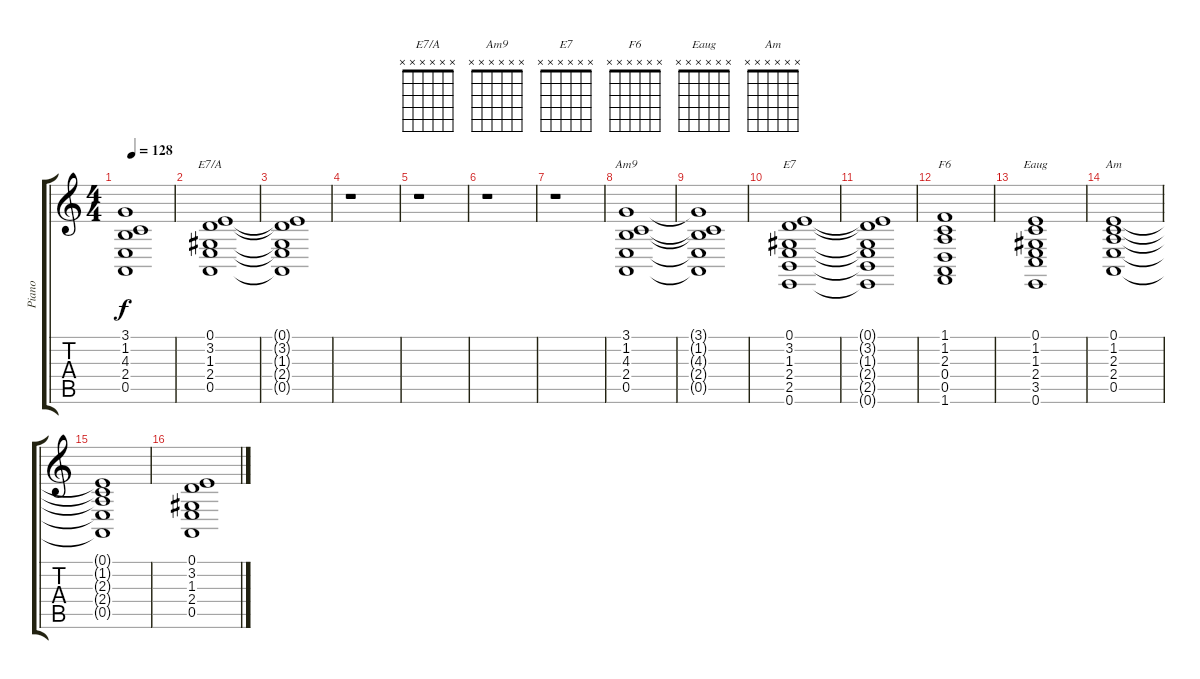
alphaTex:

\track ("Piano" "Piano") {instrument electricpiano1}
\staff {score tabs}
\tuning (E4 B3 G3 D3 A2 E2) {hide}
\chord ("E7/A" x x x x x x) {firstfret 0}
\chord ("Am9" x x x x x x) {firstfret 0}
\chord ("E7" x x x x x x) {firstfret 0}
\chord ("F6" x x x x x x) {firstfret 0}
\chord ("Eaug" x x x x x x) {firstfret 0}
\chord ("Am" x x x x x x) {firstfret 0}
\ts (4 4)
\tempo 128
\clef g2
\ks c
(3.1{t} 1.2{t} 4.3{t} 2.4{t} 0.5{t}).1{dy f} |
(0.1 3.2 1.3 2.4 0.5).1{ch "E7/A"} |
(0.1{t} 3.2{t} 1.3{t} 2.4{t} 0.5{t}).1 |
r.1 |
r.1 |
r.1 |
r.1 |
(3.1 1.2 4.3 2.4 0.5).1{ch "Am9"} |
(3.1{t} 1.2{t} 4.3{t} 2.4{t} 0.5{t}).1 |
(0.1 3.2 1.3 2.4 2.5 0.6).1{ch "E7"} |
(0.1{t} 3.2{t} 1.3{t} 2.4{t} 2.5{t} 0.6{t}).1 |
(1.1 1.2 2.3 0.4 0.5 1.6).1{ch "F6"} |
(0.1 1.2 1.3 2.4 3.5 0.6).1{ch "Eaug"} |
(0.1 1.2 2.3 2.4 0.5).1{ch "Am"} |
(0.1{t} 1.2{t} 2.3{t} 2.4{t} 0.5{t}).1 |
(0.1 3.2 1.3 2.4 0.5).1
